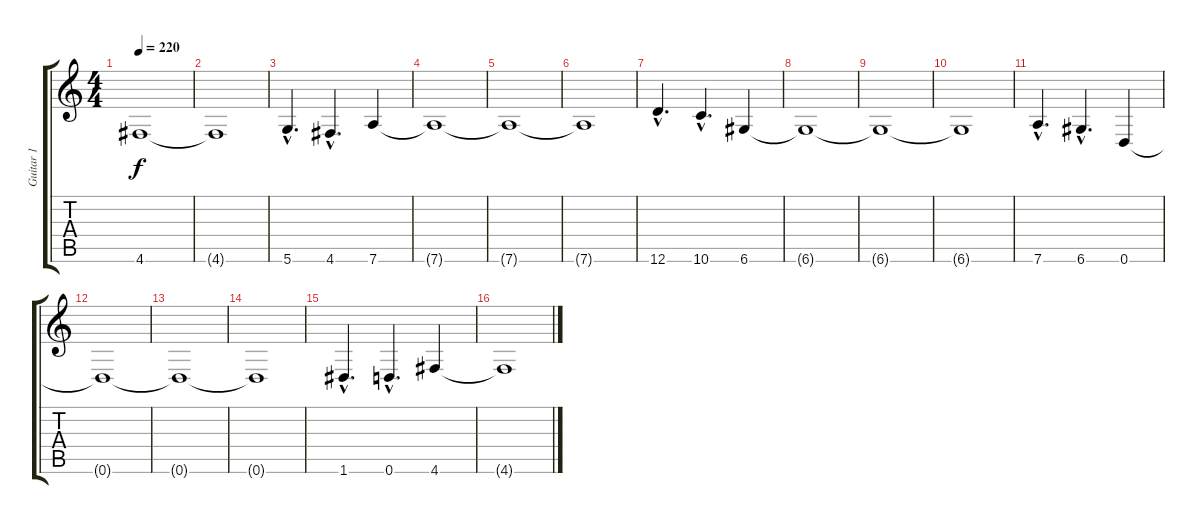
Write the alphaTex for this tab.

\track ("Guitar 1" "Guitar 1") {instrument distortionguitar}
\staff {score tabs}
\tuning (E4 B3 G3 D3 A2 D2) {hide}
\ts (4 4)
\tempo 220
\clef g2
\ks c
4.6{t}.1{dy f} |
4.6{t}.1 |
5.6{hac}.4{d volume 12 instrument overdrivenguitar} 4.6{hac}.4{d} 7.6.4 |
7.6{t}.1 |
7.6{t}.1 |
7.6{t}.1 |
12.6{hac}.4{d volume 12 instrument overdrivenguitar} 10.6{hac}.4{d} 6.6.4 |
6.6{t}.1 |
6.6{t}.1 |
6.6{t}.1 |
7.6{hac}.4{d volume 12 instrument overdrivenguitar} 6.6{hac}.4{d} 0.6.4 |
0.6{t}.1 |
0.6{t}.1 |
0.6{t}.1 |
1.6{hac}.4{d volume 12 instrument overdrivenguitar} 0.6{hac}.4{d} 4.6.4 |
4.6{t}.1
